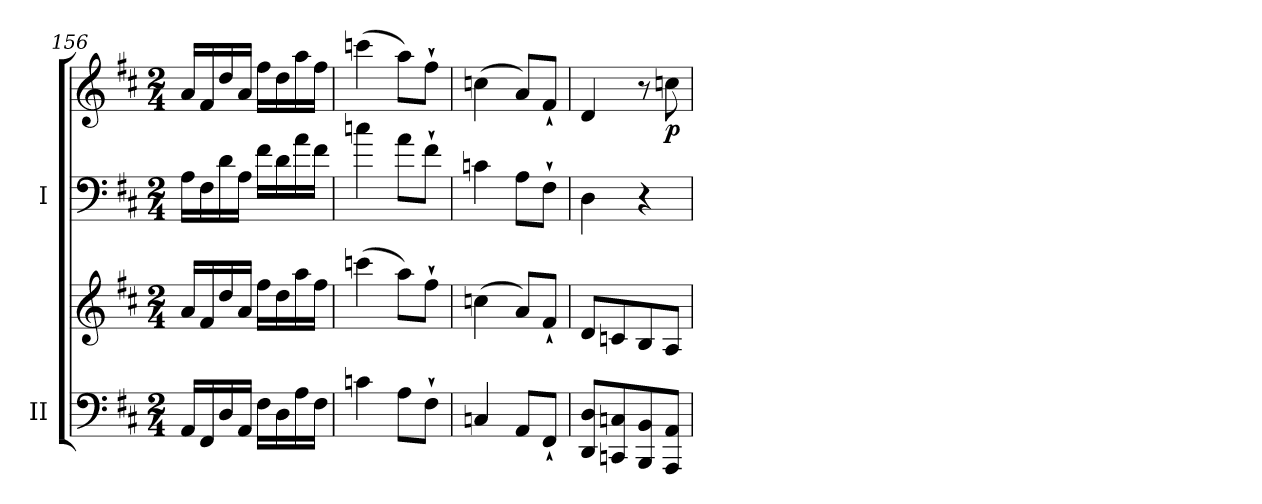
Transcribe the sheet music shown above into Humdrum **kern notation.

**kern	**kern	**kern	**kern	**dynam
*part2	*part2	*part1	*part1	*part1
*staff4	*staff3	*staff2	*staff1	*staff1/2
*I"II	*	*I"I	*	*
*I'II	*	*I'I	*	*
*clefF4	*clefG2	*clefF4	*clefG2	*
*k[f#c#]	*k[f#c#]	*k[f#c#]	*k[f#c#]	*
*M2/4	*M2/4	*M2/4	*M2/4	*
=156	=156	=156	=156	=156
16AA/LL	16a/LL	16A\LL	16a/LL	.
16FF#/	16f#/	16F#\	16f#/	.
16D/	16dd/	16d\	16dd/	.
16AA/JJ	16a/JJ	16A\JJ	16a/JJ	.
16F#\LL	16ff#\LL	16f#\LL	16ff#\LL	.
16D\	16dd\	16d\	16dd\	.
16A\	16aa\	16a\	16aa\	.
16F#\JJ	16ff#\JJ	16f#\JJ	16ff#\JJ	.
=157	=157	=157	=157	=157
4cn\	(>4cccn\	4ccn\	(>4cccn\	.
8A\L	8aa\L)	8a\L	8aa\L)	.
8F#`\J	8ff#`\J	8f#`\J	8ff#`\J	.
=158	=158	=158	=158	=158
4Cn/	(>4ccn\	4cn\	(>4ccn\	.
8AA/L	8a/L)	8A\L	8a/L)	.
8FF#`/J	8f#`/J	8F#`\J	8f#`/J	.
=159	=159	=159	=159	=159
8DD/ 8D/L	8d/L	4D\	4d/	.
8CCn/ 8Cn/	8cn/	.	.	.
8BBB/ 8BB/	8B/	4r	8r	.
!	!	!	!	!LO:DY:b
8AAA/ 8AA/J	8A/J	.	8ccn\	p
=	=	=	=	=
*-	*-	*-	*-	*-
